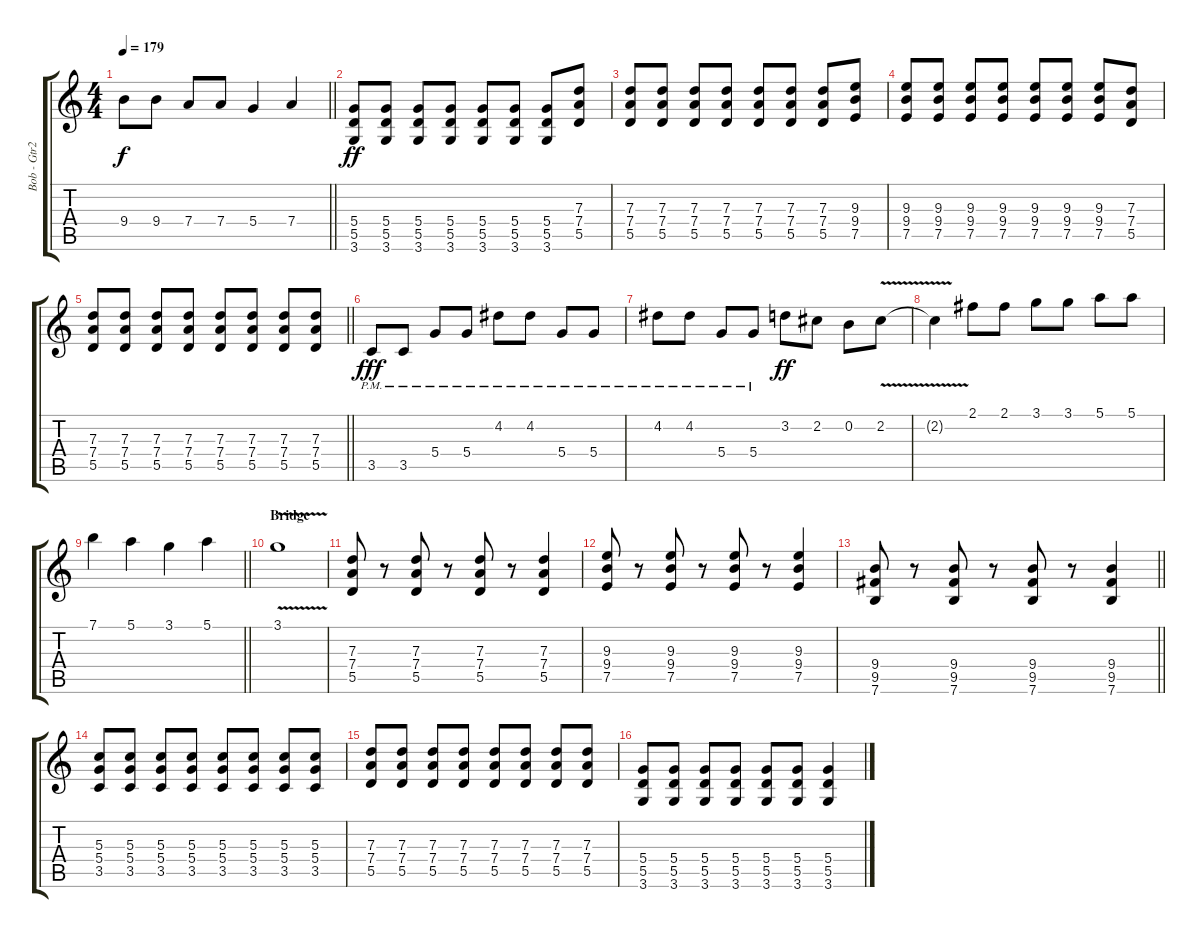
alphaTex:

\track ("Bob - Gtr2" "Bob - Gtr2") {instrument overdrivenguitar}
\staff {score tabs}
\tuning (E4 B3 G3 D3 A2 E2) {hide}
\ts (4 4)
\tempo 179
\clef g2
\barLineRight lightlight
\ks c
9.4.8{dy f} 9.4.8 7.4.8 7.4.8 5.4.4 7.4.4 |
(5.4 5.5 3.6).8{dy ff} (5.4 5.5 3.6).8 (5.4 5.5 3.6).8 (5.4 5.5 3.6).8 (5.4 5.5 3.6).8 (5.4 5.5 3.6).8 (5.4 5.5 3.6).8 (7.3 7.4 5.5).8 |
(7.3 7.4 5.5).8 (7.3 7.4 5.5).8 (7.3 7.4 5.5).8 (7.3 7.4 5.5).8 (7.3 7.4 5.5).8 (7.3 7.4 5.5).8 (7.3 7.4 5.5).8 (9.3 9.4 7.5).8 |
(9.3 9.4 7.5).8 (9.3 9.4 7.5).8 (9.3 9.4 7.5).8 (9.3 9.4 7.5).8 (9.3 9.4 7.5).8 (9.3 9.4 7.5).8 (9.3 9.4 7.5).8 (7.3 7.4 5.5).8 |
\barLineRight lightlight
(7.3 7.4 5.5).8 (7.3 7.4 5.5).8 (7.3 7.4 5.5).8 (7.3 7.4 5.5).8 (7.3 7.4 5.5).8 (7.3 7.4 5.5).8 (7.3 7.4 5.5).8 (7.3 7.4 5.5).8 |
3.5{pm}.8{dy fff} 3.5{pm}.8 5.4{pm}.8 5.4{pm}.8 4.2{pm}.8 4.2{pm}.8 5.4{pm}.8 5.4{pm}.8 |
4.2{pm}.8 4.2{pm}.8 5.4{pm}.8 5.4{pm}.8 3.2.8{dy ff} 2.2.8 0.2.8 2.2{v}.8 |
2.2{t}.4 2.1.8 2.1.8 3.1.8 3.1.8 5.1.8 5.1.8 |
\barLineRight lightlight
7.1.4 5.1.4 3.1.4 5.1.4 |
\section ("" "Bridge")
3.1{v}.1 |
(7.3 7.4 5.5).8 r.8 (7.3 7.4 5.5).8 r.8 (7.3 7.4 5.5).8 r.8 (7.3 7.4 5.5).4 |
(9.3 9.4 7.5).8 r.8 (9.3 9.4 7.5).8 r.8 (9.3 9.4 7.5).8 r.8 (9.3 9.4 7.5).4 |
\barLineRight lightlight
(9.4 9.5 7.6).8 r.8 (9.4 9.5 7.6).8 r.8 (9.4 9.5 7.6).8 r.8 (9.4 9.5 7.6).4 |
(5.3 5.4 3.5).8 (5.3 5.4 3.5).8 (5.3 5.4 3.5).8 (5.3 5.4 3.5).8 (5.3 5.4 3.5).8 (5.3 5.4 3.5).8 (5.3 5.4 3.5).8 (5.3 5.4 3.5).8 |
(7.3 7.4 5.5).8 (7.3 7.4 5.5).8 (7.3 7.4 5.5).8 (7.3 7.4 5.5).8 (7.3 7.4 5.5).8 (7.3 7.4 5.5).8 (7.3 7.4 5.5).8 (7.3 7.4 5.5).8 |
(5.4 5.5 3.6).8 (5.4 5.5 3.6).8 (5.4 5.5 3.6).8 (5.4 5.5 3.6).8 (5.4 5.5 3.6).8 (5.4 5.5 3.6).8 (5.4 5.5 3.6).4
